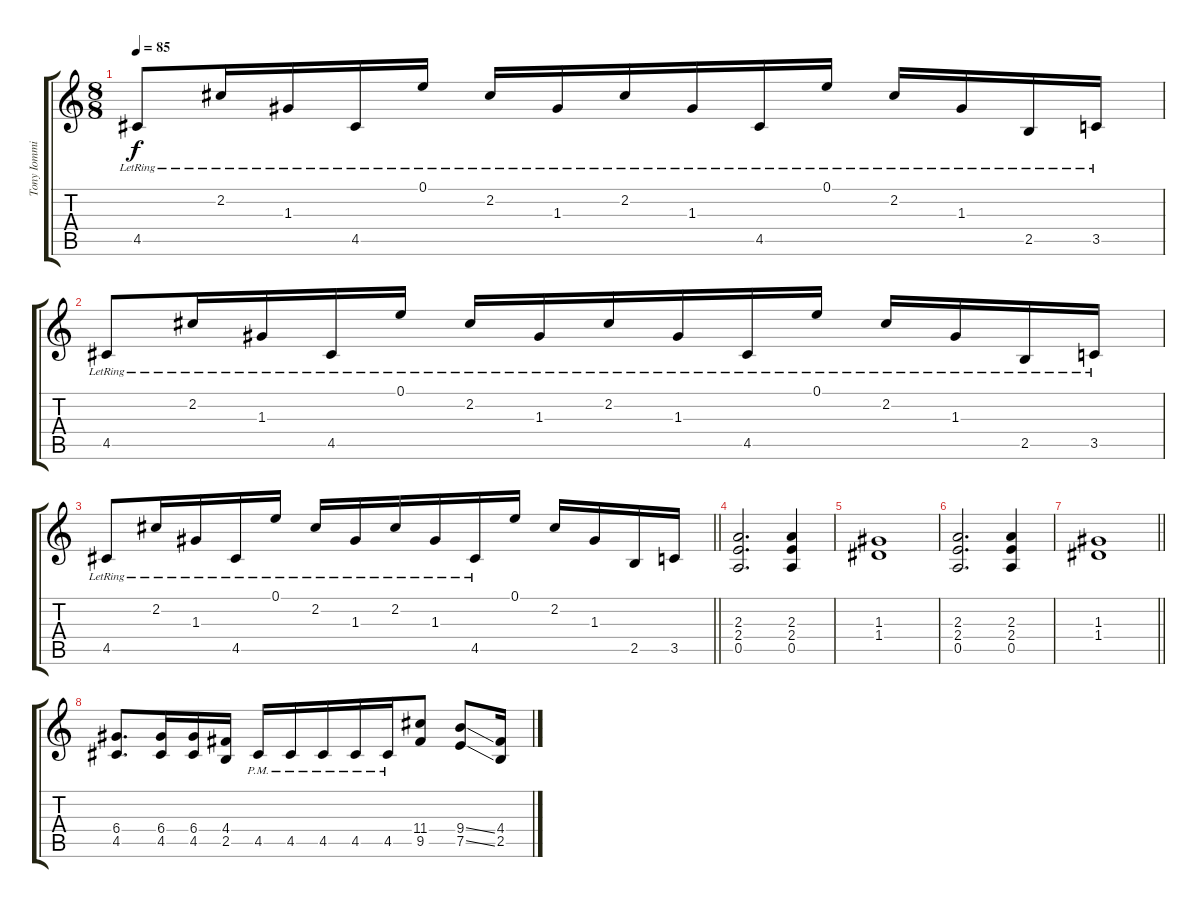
\track ("Tony Iommi (Guitar)" "Tony Iommi") {instrument distortionguitar}
\staff {score tabs}
\tuning (E4 B3 G3 D3 A2 E2) {hide}
\ts (8 8)
\tempo 85
\clef g2
\ks c
4.5{lr}.8{dy f} 2.2{lr}.16 1.3{lr}.16 4.5{lr}.16 0.1{lr}.16 2.2{lr}.16 1.3{lr}.16 2.2{lr}.16 1.3{lr}.16 4.5{lr}.16 0.1{lr}.16 2.2{lr}.16 1.3{lr}.16 2.5{lr}.16 3.5{lr}.16 |
4.5{lr}.8 2.2{lr}.16 1.3{lr}.16 4.5{lr}.16 0.1{lr}.16 2.2{lr}.16 1.3{lr}.16 2.2{lr}.16 1.3{lr}.16 4.5{lr}.16 0.1{lr}.16 2.2{lr}.16 1.3{lr}.16 2.5{lr}.16 3.5{lr}.16 |
\barLineRight lightlight
4.5{lr}.8 2.2{lr}.16 1.3{lr}.16 4.5{lr}.16 0.1{lr}.16 2.2{lr}.16 1.3{lr}.16 2.2{lr}.16 1.3{lr}.16 4.5{lr}.16 0.1.16 2.2.16 1.3.16 2.5.16 3.5.16 |
(2.3 2.4 0.5).2{d} (2.3 2.4 0.5).4 |
(1.3 1.4).1 |
(2.3 2.4 0.5).2{d} (2.3 2.4 0.5).4 |
\barLineRight lightlight
(1.3 1.4).1 |
(6.4 4.5).8{d} (6.4 4.5).16 (6.4 4.5).16 (4.4 2.5).16 4.5{pm}.16 4.5{pm}.16 4.5{pm}.16 4.5{pm}.16 4.5{pm}.16 (11.4 9.5).8 (9.4{ss} 7.5{ss}).8 (4.4{ss} 2.5{ss}).16
